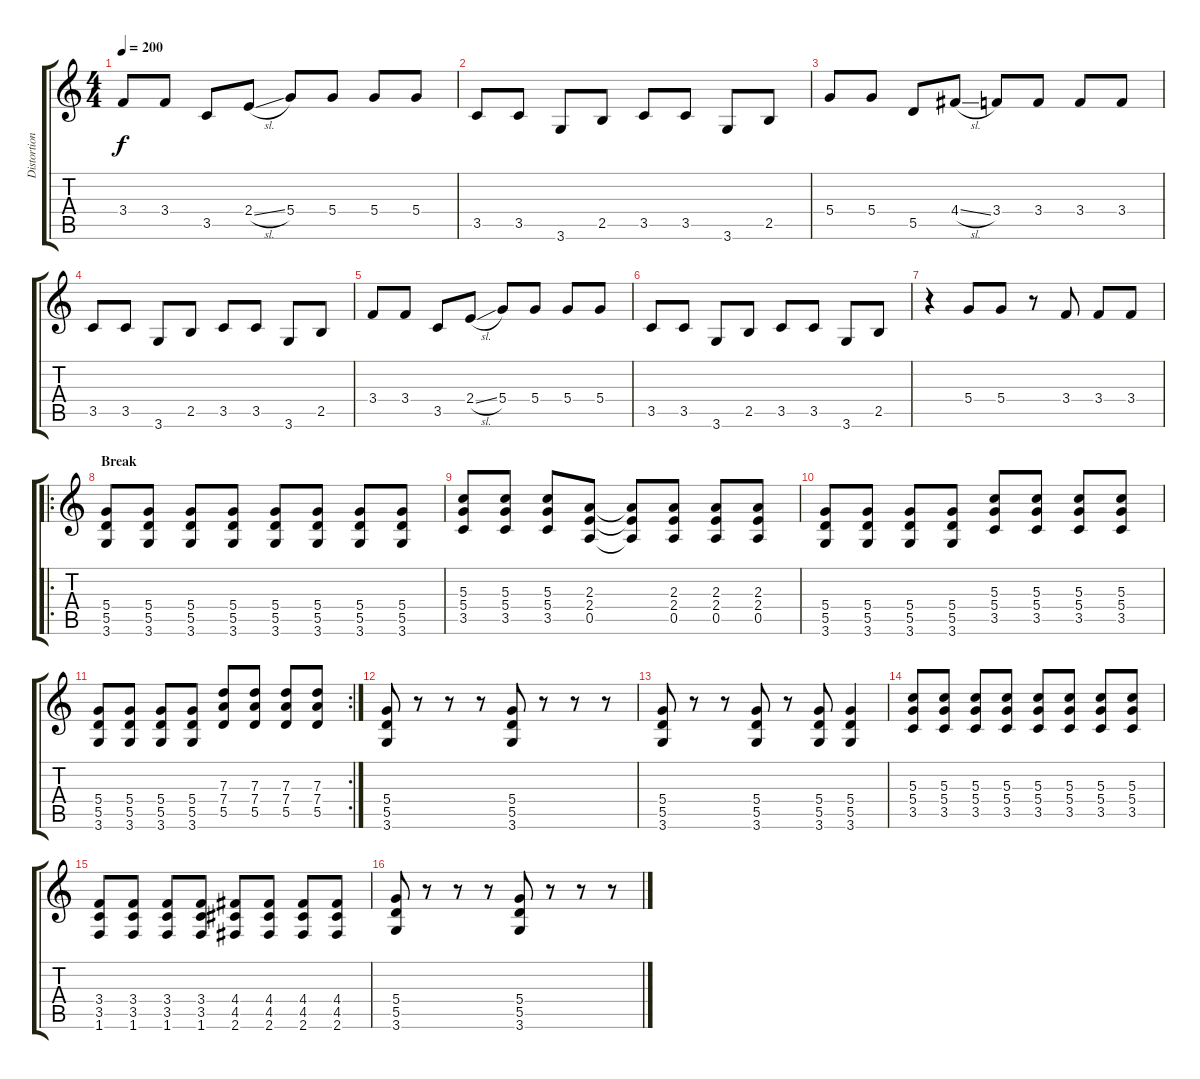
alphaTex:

\track ("Distortion guitar" "Distortion") {instrument distortionguitar}
\staff {score tabs}
\tuning (E4 B3 G3 D3 A2 E2) {hide}
\ts (4 4)
\tempo 200
\clef g2
\ks c
3.4.8{dy f} 3.4.8 3.5.8 2.4{sl}.8 5.4.8 5.4.8 5.4.8 5.4.8 |
3.5.8 3.5.8 3.6.8 2.5.8 3.5.8 3.5.8 3.6.8 2.5.8 |
5.4.8 5.4.8 5.5.8 4.4{sl}.8 3.4.8 3.4.8 3.4.8 3.4.8 |
3.5.8 3.5.8 3.6.8 2.5.8 3.5.8 3.5.8 3.6.8 2.5.8 |
3.4.8 3.4.8 3.5.8 2.4{sl}.8 5.4.8 5.4.8 5.4.8 5.4.8 |
3.5.8 3.5.8 3.6.8 2.5.8 3.5.8 3.5.8 3.6.8 2.5.8 |
r.4 5.4.8 5.4.8 r.8 3.4.8 3.4.8 3.4.8 |
\ro
\section ("" "Break")
(5.4 5.5 3.6).8 (5.4 5.5 3.6).8 (5.4 5.5 3.6).8 (5.4 5.5 3.6).8 (5.4 5.5 3.6).8 (5.4 5.5 3.6).8 (5.4 5.5 3.6).8 (5.4 5.5 3.6).8 |
(5.3 5.4 3.5).8 (5.3 5.4 3.5).8 (5.3 5.4 3.5).8 (2.3 2.4 0.5).8 (2.3{t} 2.4{t} 0.5{t}).8 (2.3 2.4 0.5).8 (2.3 2.4 0.5).8 (2.3 2.4 0.5).8 |
(5.4 5.5 3.6).8 (5.4 5.5 3.6).8 (5.4 5.5 3.6).8 (5.4 5.5 3.6).8 (5.3 5.4 3.5).8 (5.3 5.4 3.5).8 (5.3 5.4 3.5).8 (5.3 5.4 3.5).8 |
\rc 2
(5.4 5.5 3.6).8 (5.4 5.5 3.6).8 (5.4 5.5 3.6).8 (5.4 5.5 3.6).8 (7.3 7.4 5.5).8 (7.3 7.4 5.5).8 (7.3 7.4 5.5).8 (7.3 7.4 5.5).8 |
(5.4 5.5 3.6).8 r.8 r.8 r.8 (5.4 5.5 3.6).8 r.8 r.8 r.8 |
(5.4 5.5 3.6).8 r.8 r.8 (5.4 5.5 3.6).8 r.8 (5.4 5.5 3.6).8 (5.4 5.5 3.6).4 |
(5.3 5.4 3.5).8 (5.3 5.4 3.5).8 (5.3 5.4 3.5).8 (5.3 5.4 3.5).8 (5.3 5.4 3.5).8 (5.3 5.4 3.5).8 (5.3 5.4 3.5).8 (5.3 5.4 3.5).8 |
(3.4 3.5 1.6).8 (3.4 3.5 1.6).8 (3.4 3.5 1.6).8 (3.4 3.5 1.6).8 (4.4 4.5 2.6).8 (4.4 4.5 2.6).8 (4.4 4.5 2.6).8 (4.4 4.5 2.6).8 |
(5.4 5.5 3.6).8 r.8 r.8 r.8 (5.4 5.5 3.6).8 r.8 r.8 r.8
